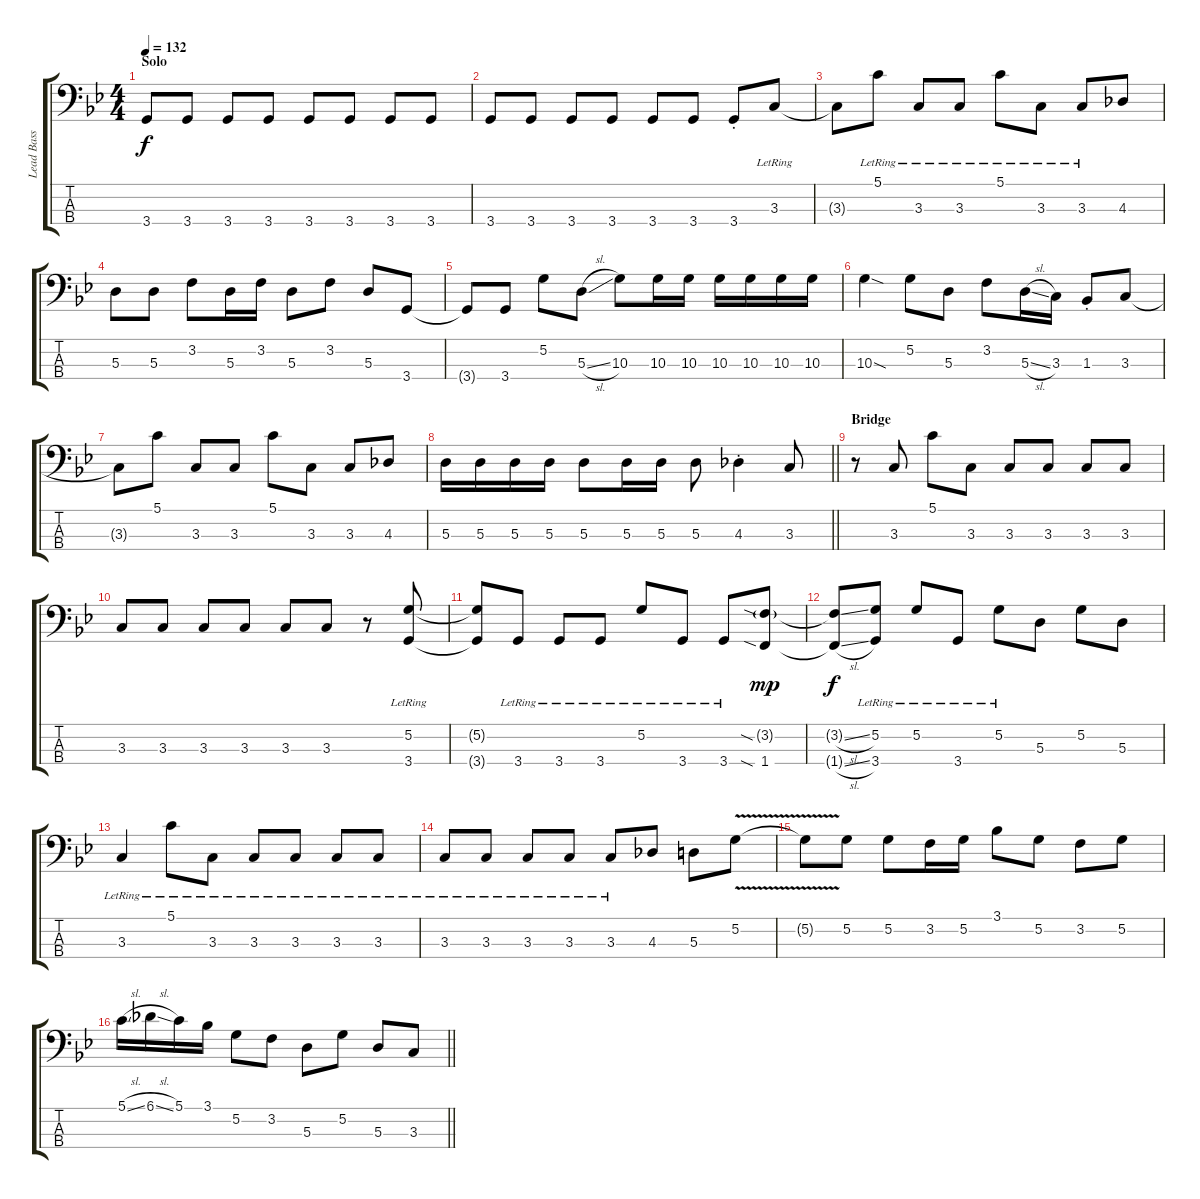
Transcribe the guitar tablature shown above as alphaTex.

\track ("Lead Bass" "Lead Bass") {instrument electricbassfinger}
\staff {score tabs}
\tuning (G2 D2 A1 E1) {hide}
\ts (4 4)
\section ("" "Solo")
\tempo 132
\clef f4
\ks bb
3.4{t}.8{dy f} 3.4.8 3.4.8 3.4.8 3.4.8 3.4.8 3.4.8 3.4.8 |
3.4.8 3.4.8 3.4.8 3.4.8 3.4.8 3.4.8 3.4{st}.8 3.3{lr}.8 |
3.3{t}.8 5.1{lr}.8 3.3{lr}.8 3.3{lr}.8 5.1{lr}.8 3.3{lr}.8 3.3{lr}.8 4.3.8 |
5.3.8 5.3.8 3.2.8 5.3.16 3.2.16 5.3.8 3.2.8 5.3.8 3.4.8 |
3.4{t}.8 3.4.8 5.2.8 5.3{sl}.8 10.3.8 10.3.16 10.3.16 10.3.16 10.3.16 10.3.16 10.3.16 |
10.3{sod}.4 5.2.8 5.3.8 3.2.8 5.3{sl}.16 3.3.16 1.3{st}.8 3.3.8 |
3.3{t}.8 5.1.8 3.3.8 3.3.8 5.1.8 3.3.8 3.3.8 4.3.8 |
\barLineRight lightlight
5.3.16 5.3.16 5.3.16 5.3.16 5.3.8 5.3.16 5.3.16 5.3.8 4.3{st}.4 3.3.8 |
\section ("" "Bridge")
r.8 3.3.8 5.1.8 3.3.8 3.3.8 3.3.8 3.3.8 3.3.8 |
3.3.8 3.3.8 3.3.8 3.3.8 3.3.8 3.3.8 r.8 (5.2{lr} 3.4{lr}).8 |
(5.2{t} 3.4{t}).8 3.4{lr}.8 3.4{lr}.8 3.4{lr}.8 5.2{lr}.8 3.4{lr}.8 3.4{lr}.8 (3.2{sia g} 1.4{sia}).8{dy mp} |
(3.2{sl t} 1.4{sl t}).8{dy f} (5.2{lr} 3.4{lr}).8 5.2{lr}.8 3.4{lr}.8 5.2{lr}.8 5.3.8 5.2.8 5.3.8 |
3.3{lr}.4 5.1{lr}.8 3.3{lr}.8 3.3{lr}.8 3.3{lr}.8 3.3{lr}.8 3.3{lr}.8 |
3.3{lr}.8 3.3{lr}.8 3.3{lr}.8 3.3{lr}.8 3.3{lr}.8 4.3.8 5.3.8 5.2{v}.8 |
5.2{v t}.8 5.2.8 5.2.8 3.2.16 5.2.16 3.1.8 5.2.8 3.2.8 5.2.8 |
\barLineRight lightlight
5.1{sl}.16 6.1{sl}.16 5.1.16 3.1.16 5.2.8 3.2.8 5.3.8 5.2.8 5.3.8 3.3.8
